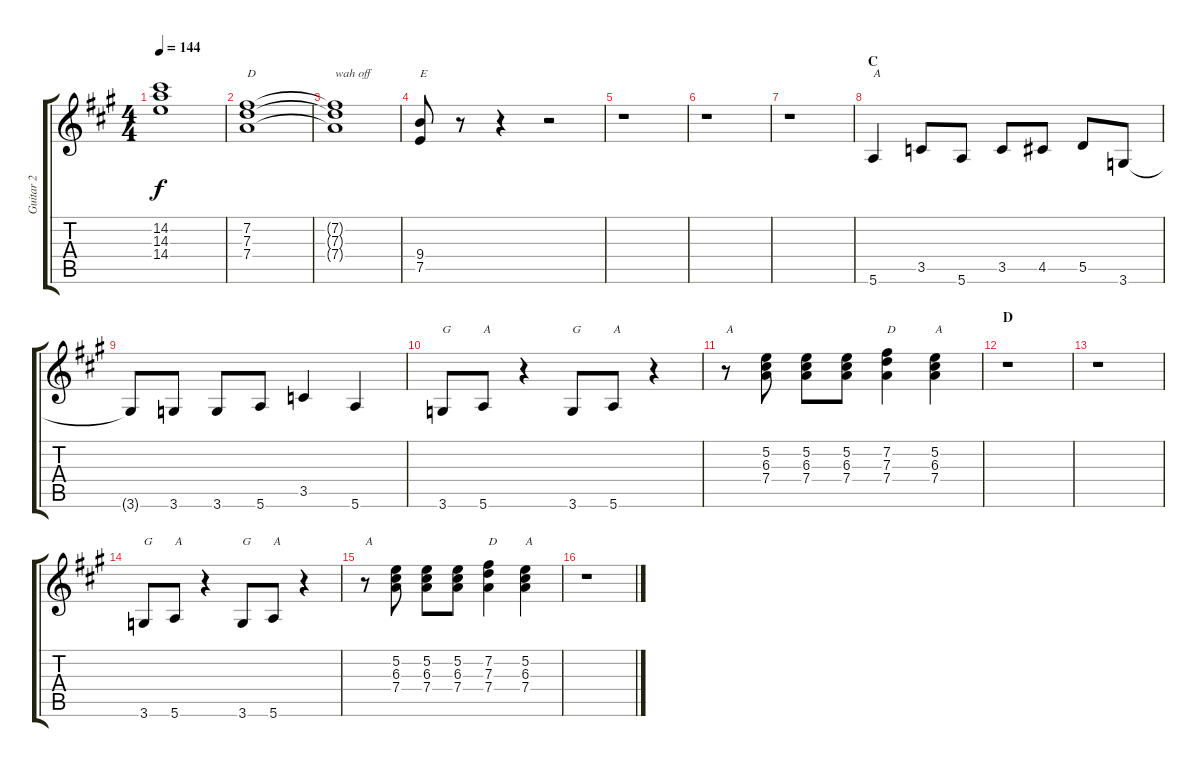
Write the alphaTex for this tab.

\track ("Guitar 2" "Guitar 2") {instrument distortionguitar}
\staff {score tabs}
\tuning (E4 B3 G3 D3 A2 E2) {hide}
\ts (4 4)
\tempo 144
\clef g2
\ks a
(14.2{t} 14.3{t} 14.4{t}).1{dy f} |
(7.2 7.3 7.4).1{txt "D "} |
(7.2{t} 7.3{t} 7.4{t}).1{txt "wah off"} |
(9.4 7.5).8{txt "E"} r.8 r.4 r.2 |
r.1 |
r.1 |
r.1 |
\section ("" "C")
5.6.4{txt "A"} 3.5.8 5.6.8 3.5.8 4.5.8 5.5.8 3.6.8 |
3.6{t}.8 3.6.8 3.6.8 5.6.8 3.5.4 5.6.4 |
3.6.8{txt "G"} 5.6.8{txt "A"} r.4 3.6.8{txt "G"} 5.6.8{txt "A"} r.4 |
r.8{txt "A"} (5.2 6.3 7.4).8 (5.2 6.3 7.4).8 (5.2 6.3 7.4).8 (7.2 7.3 7.4).4{txt "D"} (5.2 6.3 7.4).4{txt "A"} |
\section ("" "D")
r.1 |
r.1 |
3.6.8{txt "G"} 5.6.8{txt "A"} r.4 3.6.8{txt "G"} 5.6.8{txt "A"} r.4 |
r.8{txt "A"} (5.2 6.3 7.4).8 (5.2 6.3 7.4).8 (5.2 6.3 7.4).8 (7.2 7.3 7.4).4{txt "D"} (5.2 6.3 7.4).4{txt "A"} |
r.1
